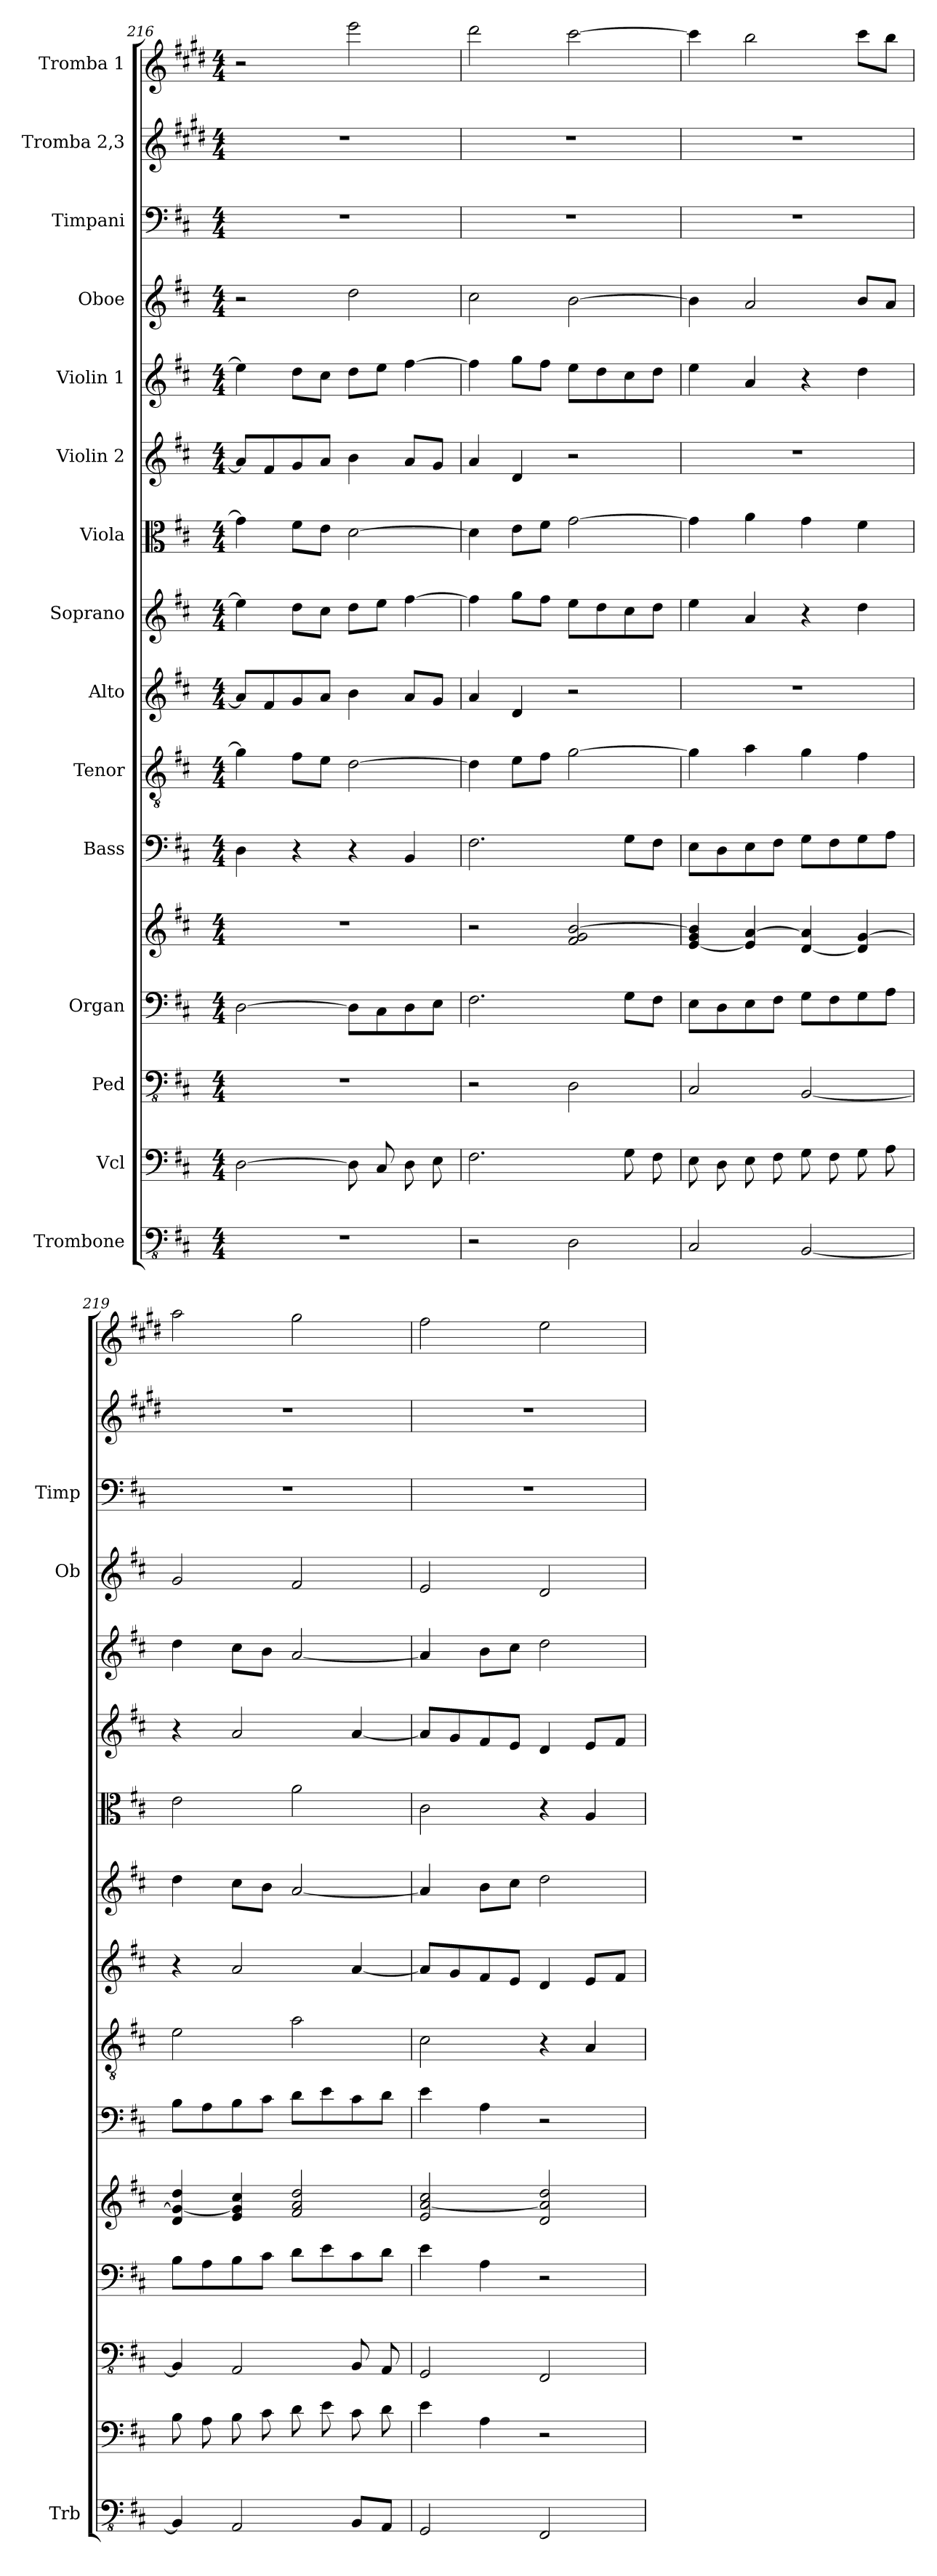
**kern	**kern	**kern	**kern	**kern	**kern	**kern	**kern	**kern	**kern	**kern	**kern	**kern	**kern	**kern	**kern
*part15	*part14	*part13	*part12	*part12	*part11	*part10	*part9	*part8	*part7	*part6	*part5	*part4	*part3	*part2	*part1
*staff16	*staff15	*staff14	*staff13	*staff12	*staff11	*staff10	*staff9	*staff8	*staff7	*staff6	*staff5	*staff4	*staff3	*staff2	*staff1
*I"Trombone	*I"Vcl	*I"Ped	*I"Organ	*	*I"Bass	*I"Tenor	*I"Alto	*I"Soprano	*I"Viola	*I"Violin 2	*I"Violin 1	*I"Oboe	*I"Timpani	*I"Tromba 2,3	*I"Tromba 1
*I'Trb	*	*	*	*	*	*	*	*	*	*	*	*I'Ob	*I'Timp	*	*
*clefFv4	*clefF4	*clefFv4	*clefF4	*clefG2	*clefF4	*clefGv2	*clefG2	*clefG2	*clefC3	*clefG2	*clefG2	*clefG2	*clefF4	*clefG2	*clefG2
*	*	*	*	*	*	*	*	*	*	*	*	*	*	*ITrd1c2	*ITrd1c2
*k[f#c#]	*k[f#c#]	*k[f#c#]	*k[f#c#]	*k[f#c#]	*k[f#c#]	*k[f#c#]	*k[f#c#]	*k[f#c#]	*k[f#c#]	*k[f#c#]	*k[f#c#]	*k[f#c#]	*k[f#c#]	*k[f#c#]	*k[f#c#]
*M4/4	*M4/4	*M4/4	*M4/4	*M4/4	*M4/4	*M4/4	*M4/4	*M4/4	*M4/4	*M4/4	*M4/4	*M4/4	*M4/4	*M4/4	*M4/4
=216	=216	=216	=216	=216	=216	=216	=216	=216	=216	=216	=216	=216	=216	=216	=216
1r	[2D\	1r	[2D\	1r	4D\	4g\]	8a/L]	4ee\]	4g\]	8a/L]	4ee\]	2r	1r	1r	2r
.	.	.	.	.	.	.	8f#/	.	.	8f#/	.	.	.	.	.
.	.	.	.	.	4r	8f#\L	8g/	8dd\L	8f#\L	8g/	8dd\L	.	.	.	.
.	.	.	.	.	.	8e\J	8a/J	8cc#\J	8e\J	8a/J	8cc#\J	.	.	.	.
.	8D\]	.	8D\L]	.	4r	[2d\	4b\	8dd\L	[2d\	4b\	8dd\L	2dd\	.	.	2ddd\
.	8C#/	.	8C#\	.	.	.	.	8ee\J	.	.	8ee\J	.	.	.	.
.	8D\	.	8D\	.	4BB/	.	8a/L	[4ff#\	.	8a/L	[4ff#\	.	.	.	.
.	8E\	.	8E\J	.	.	.	8g/J	.	.	8g/J	.	.	.	.	.
=217	=217	=217	=217	=217	=217	=217	=217	=217	=217	=217	=217	=217	=217	=217	=217
2r	2.F#\	2r	2.F#\	2r	2.F#\	4d\]	4a/	4ff#\]	4d\]	4a/	4ff#\]	2cc#\	1r	1r	2ccc#\
.	.	.	.	.	.	8e\L	4d/	8gg\L	8e\L	4d/	8gg\L	.	.	.	.
.	.	.	.	.	.	8f#\J	.	8ff#\J	8f#\J	.	8ff#\J	.	.	.	.
2DD\	.	2DD\	.	2f#/ 2g/ [2b/	.	[2g\	2r	8ee\L	[2g\	2r	8ee\L	[2b\	.	.	[2bb\
.	.	.	.	.	.	.	.	8dd\	.	.	8dd\	.	.	.	.
.	8G\	.	8G\L	.	8G\L	.	.	8cc#\	.	.	8cc#\	.	.	.	.
.	8F#\	.	8F#\J	.	8F#\J	.	.	8dd\J	.	.	8dd\J	.	.	.	.
=218	=218	=218	=218	=218	=218	=218	=218	=218	=218	=218	=218	=218	=218	=218	=218
2CC#/	8E\	2CC#/	8E\L	[4e/ 4g/ 4b/]	8E\L	4g\]	1r	4ee\	4g\]	1r	4ee\	4b\]	1r	1r	4bb\]
.	8D\	.	8D\	.	8D\	.	.	.	.	.	.	.	.	.	.
.	8E\	.	8E\	4e/] [4a/	8E\	4a\	.	4a/	4a\	.	4a/	2a/	.	.	2aa\
.	8F#\	.	8F#\J	.	8F#\J	.	.	.	.	.	.	.	.	.	.
[2BBB/	8G\	[2BBB/	8G\L	[4d/ 4a/]	8G\L	4g\	.	4r	4g\	.	4r	.	.	.	.
.	8F#\	.	8F#\	.	8F#\	.	.	.	.	.	.	.	.	.	.
.	8G\	.	8G\	4d/] [4g/	8G\	4f#\	.	4dd\	4f#\	.	4dd\	8b/L	.	.	8bb\L
.	8A\	.	8A\J	.	8A\J	.	.	.	.	.	.	8a/J	.	.	8aa\J
=219	=219	=219	=219	=219	=219	=219	=219	=219	=219	=219	=219	=219	=219	=219	=219
4BBB/]	8B\	4BBB/]	8B\L	4d/ 4g/_ 4dd/	8B\L	2e\	4r	4dd\	2e\	4r	4dd\	2g/	1r	1r	2gg\
.	8A\	.	8A\	.	8A\	.	.	.	.	.	.	.	.	.	.
2AAA/	8B\	2AAA/	8B\	4e/ 4g/] 4cc#/	8B\	.	2a/	8cc#\L	.	2a/	8cc#\L	.	.	.	.
.	8c#\	.	8c#\J	.	8c#\J	.	.	8b\J	.	.	8b\J	.	.	.	.
.	8d\	.	8d\L	2f#/ 2a/ 2dd/	8d\L	2a\	.	[2a/	2a\	.	[2a/	2f#/	.	.	2ff#\
.	8e\	.	8e\	.	8e\	.	.	.	.	.	.	.	.	.	.
8BBB/L	8c#\	8BBB/	8c#\	.	8c#\	.	[4a/	.	.	[4a/	.	.	.	.	.
8AAA/J	8d\	8AAA/	8d\J	.	8d\J	.	.	.	.	.	.	.	.	.	.
=220	=220	=220	=220	=220	=220	=220	=220	=220	=220	=220	=220	=220	=220	=220	=220
2GGG/	4e\	2GGG/	4e\	2e/ [2a/ 2cc#/	4e\	2c#\	8a/L]	4a/]	2c#\	8a/L]	4a/]	2e/	1r	1r	2ee\
.	.	.	.	.	.	.	8g/	.	.	8g/	.	.	.	.	.
.	4A\	.	4A\	.	4A\	.	8f#/	8b\L	.	8f#/	8b\L	.	.	.	.
.	.	.	.	.	.	.	8e/J	8cc#\J	.	8e/J	8cc#\J	.	.	.	.
2FFF#/	2r	2FFF#/	2r	2d/ 2a/] 2dd/	2r	4r	4d/	2dd\	4r	4d/	2dd\	2d/	.	.	2dd\
.	.	.	.	.	.	4A/	8e/L	.	4A/	8e/L	.	.	.	.	.
.	.	.	.	.	.	.	8f#/J	.	.	8f#/J	.	.	.	.	.
=	=	=	=	=	=	=	=	=	=	=	=	=	=	=	=
*-	*-	*-	*-	*-	*-	*-	*-	*-	*-	*-	*-	*-	*-	*-	*-
